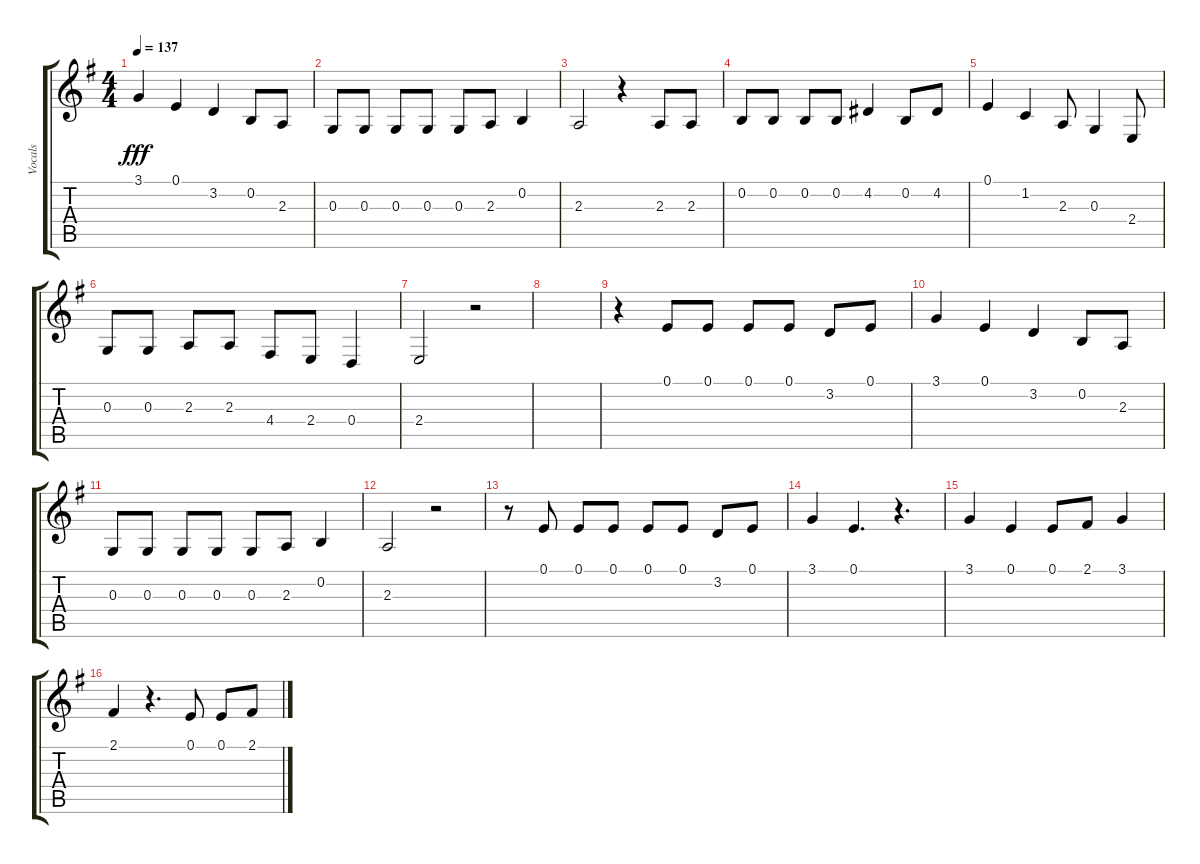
\track ("Vocals" "Vocals") {instrument voiceoohs}
\staff {score tabs}
\tuning (E4 B3 G3 D3 A2 E2) {hide}
\ts (4 4)
\tempo 137
\clef g2
\ks g
3.1.4{dy fff} 0.1.4 3.2.4 0.2.8 2.3.8 |
0.3.8 0.3.8 0.3.8 0.3.8 0.3.8 2.3.8 0.2.4 |
2.3.2 r.4 2.3.8 2.3.8 |
0.2.8 0.2.8 0.2.8 0.2.8 4.2.4 0.2.8 4.2.8 |
0.1.4 1.2.4 2.3.8 0.3.4 2.4.8 |
0.3.8 0.3.8 2.3.8 2.3.8 4.4.8 2.4.8 0.4.4 |
2.4.2 r.2 |
|
r.4 0.1.8 0.1.8 0.1.8 0.1.8 3.2.8 0.1.8 |
3.1.4 0.1.4 3.2.4 0.2.8 2.3.8 |
0.3.8 0.3.8 0.3.8 0.3.8 0.3.8 2.3.8 0.2.4 |
2.3.2 r.2 |
r.8 0.1.8 0.1.8 0.1.8 0.1.8 0.1.8 3.2.8 0.1.8 |
3.1.4 0.1.4{d} r.4{d} |
3.1.4 0.1.4 0.1.8 2.1.8 3.1.4 |
2.1.4 r.4{d} 0.1.8 0.1.8 2.1.8
